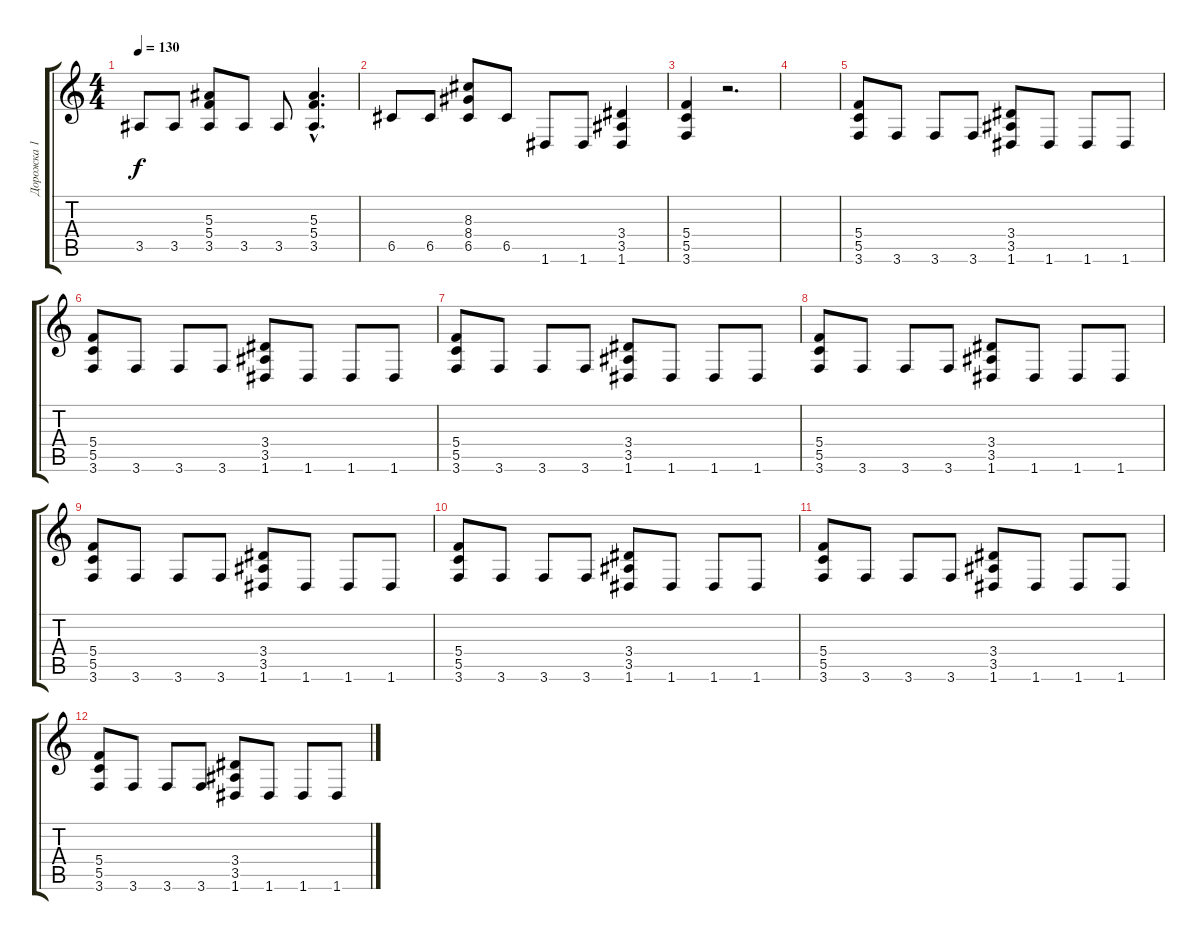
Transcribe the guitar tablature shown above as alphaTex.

\track ("Дорожка 1" "Дорожка 1") {instrument overdrivenguitar}
\staff {score tabs}
\tuning (D4 A3 F3 C3 G2 D2) {hide}
\ts (4 4)
\tempo 130
\clef g2
\ks c
3.5.8{dy f} 3.5.8 (5.3 5.4 3.5).8 3.5.8 3.5.8 (5.3{hac} 5.4{hac} 3.5{hac}).4{d} |
6.5.8 6.5.8 (8.3 8.4 6.5).8 6.5.8 1.6.8 1.6.8 (3.4 3.5 1.6).4 |
(5.4 5.5 3.6).4 r.2{d} |
|
(5.4 5.5 3.6).8 3.6.8 3.6.8 3.6.8 (3.4 3.5 1.6).8 1.6.8 1.6.8 1.6.8 |
(5.4 5.5 3.6).8 3.6.8 3.6.8 3.6.8 (3.4 3.5 1.6).8 1.6.8 1.6.8 1.6.8 |
(5.4 5.5 3.6).8 3.6.8 3.6.8 3.6.8 (3.4 3.5 1.6).8 1.6.8 1.6.8 1.6.8 |
(5.4 5.5 3.6).8 3.6.8 3.6.8 3.6.8 (3.4 3.5 1.6).8 1.6.8 1.6.8 1.6.8 |
(5.4 5.5 3.6).8 3.6.8 3.6.8 3.6.8 (3.4 3.5 1.6).8 1.6.8 1.6.8 1.6.8 |
(5.4 5.5 3.6).8 3.6.8 3.6.8 3.6.8 (3.4 3.5 1.6).8 1.6.8 1.6.8 1.6.8 |
(5.4 5.5 3.6).8 3.6.8 3.6.8 3.6.8 (3.4 3.5 1.6).8 1.6.8 1.6.8 1.6.8 |
(5.4 5.5 3.6).8 3.6.8 3.6.8 3.6.8 (3.4 3.5 1.6).8 1.6.8 1.6.8 1.6.8
